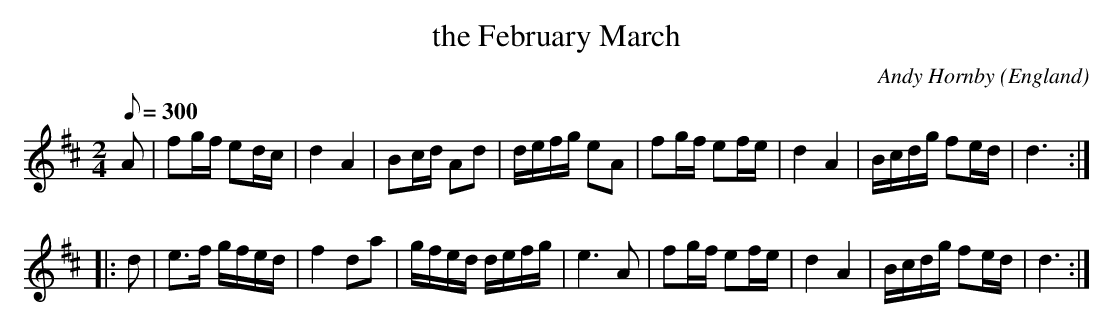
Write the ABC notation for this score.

X:1
T:the February March
C:Andy Hornby
M:2/4
O:England
Q:1/8=300
K:D
A2|\
f2gf e2dc|d4 A4|B2cd A2d2|defg e2A2|\
f2gf e2fe|d4 A4|Bcdg f2ed|d6 :|
|:d2|\
e3f gfed|f4 d2a2|gfed defg|e6 A2|\
f2gf e2fe|d4 A4|Bcdg f2ed|d6:|
